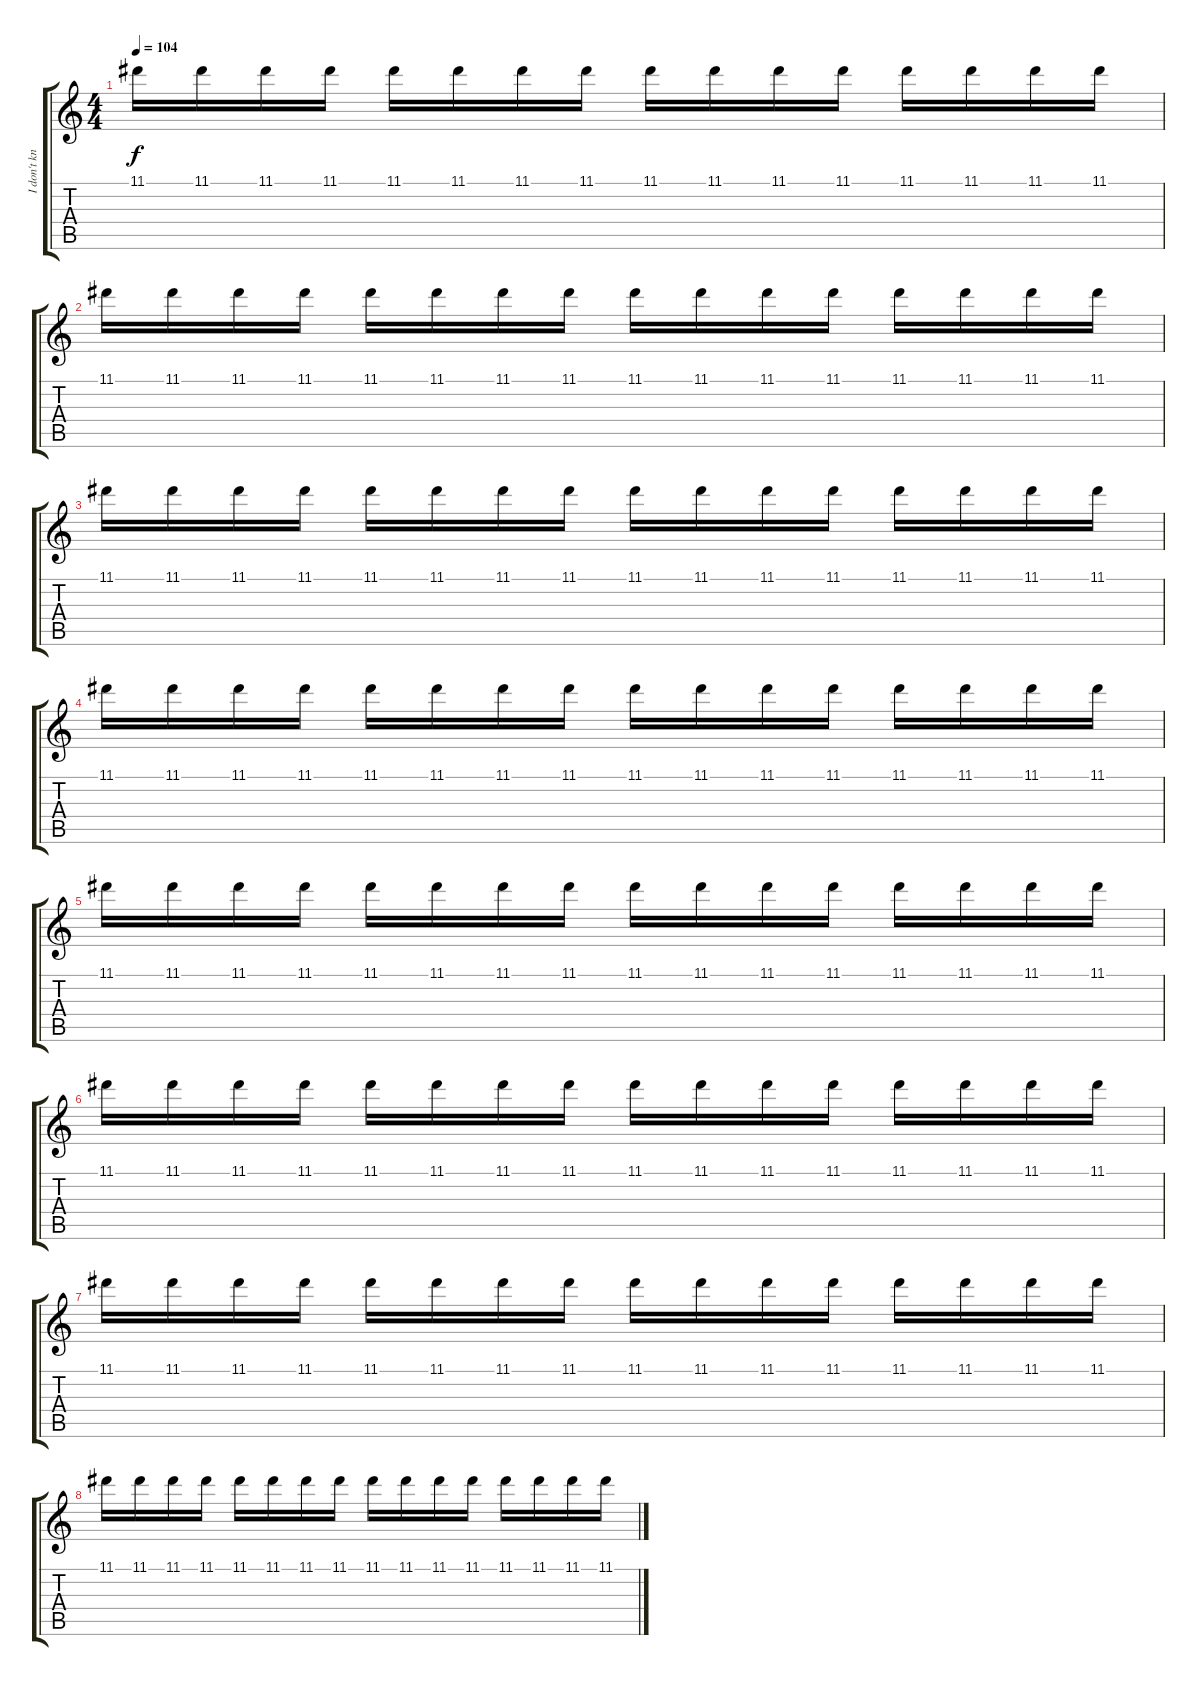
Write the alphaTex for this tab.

\track ("I don't know" "I don't kn") {instrument banjo}
\staff {score tabs}
\tuning (E4 B3 G3 D3 A2 E2) {hide}
\displaytranspose 12
\ts (4 4)
\tempo 104
\clef g2
\ks c
11.1.16{dy f} 11.1.16 11.1.16 11.1.16 11.1.16 11.1.16 11.1.16 11.1.16 11.1.16 11.1.16 11.1.16 11.1.16 11.1.16 11.1.16 11.1.16 11.1.16 |
11.1.16 11.1.16 11.1.16 11.1.16 11.1.16 11.1.16 11.1.16 11.1.16 11.1.16 11.1.16 11.1.16 11.1.16 11.1.16 11.1.16 11.1.16 11.1.16 |
11.1.16 11.1.16 11.1.16 11.1.16 11.1.16 11.1.16 11.1.16 11.1.16 11.1.16 11.1.16 11.1.16 11.1.16 11.1.16 11.1.16 11.1.16 11.1.16 |
11.1.16 11.1.16 11.1.16 11.1.16 11.1.16 11.1.16 11.1.16 11.1.16 11.1.16 11.1.16 11.1.16 11.1.16 11.1.16 11.1.16 11.1.16 11.1.16 |
11.1.16 11.1.16 11.1.16 11.1.16 11.1.16 11.1.16 11.1.16 11.1.16 11.1.16 11.1.16 11.1.16 11.1.16 11.1.16 11.1.16 11.1.16 11.1.16 |
11.1.16 11.1.16 11.1.16 11.1.16 11.1.16 11.1.16 11.1.16 11.1.16 11.1.16 11.1.16 11.1.16 11.1.16 11.1.16 11.1.16 11.1.16 11.1.16 |
11.1.16 11.1.16 11.1.16 11.1.16 11.1.16 11.1.16 11.1.16 11.1.16 11.1.16 11.1.16 11.1.16 11.1.16 11.1.16 11.1.16 11.1.16 11.1.16 |
11.1.16 11.1.16 11.1.16 11.1.16 11.1.16 11.1.16 11.1.16 11.1.16 11.1.16 11.1.16 11.1.16 11.1.16 11.1.16 11.1.16 11.1.16 11.1.16
